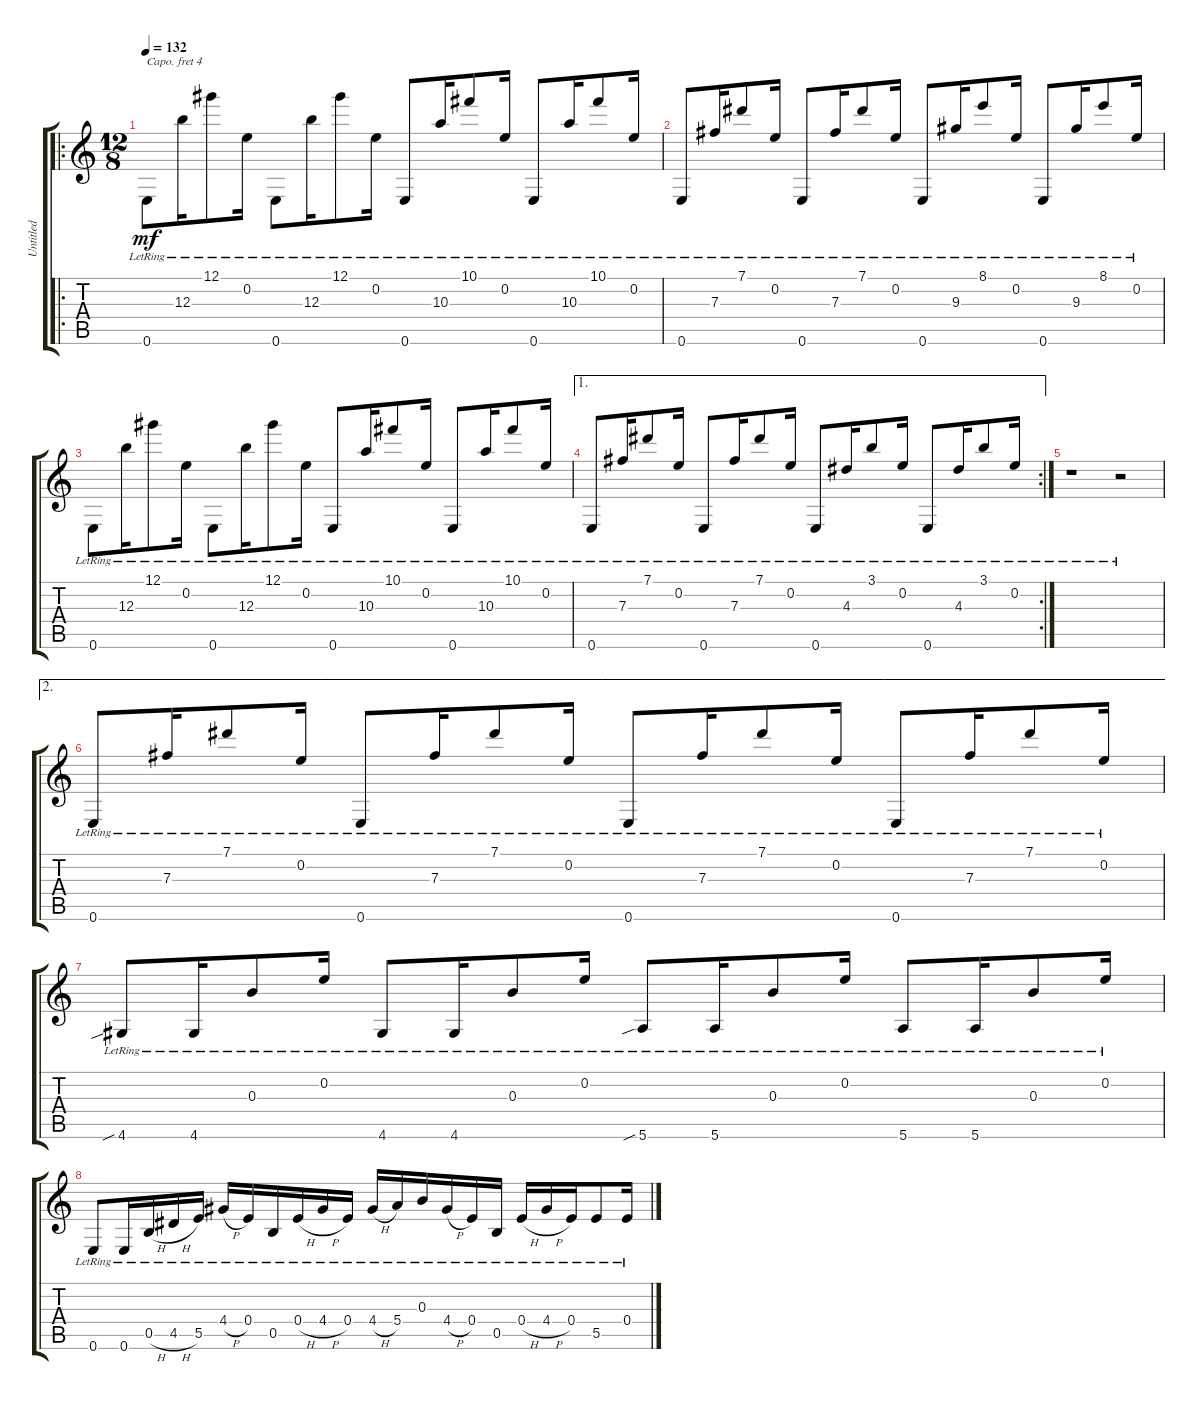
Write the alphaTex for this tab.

\track ("Untitled" "Untitled") {instrument acousticguitarsteel}
\staff {score tabs}
\capo 4
\tuning (E4 C4 G3 C3 G2 C2) {hide}
\ro
\ts (12 8)
\tempo 132
\clef g2
\ks c
0.6{lr}.8{dy mf} 12.3{lr}.16 12.1{lr}.8 0.2{lr}.16 0.6{lr}.8 12.3{lr}.16 12.1{lr}.8 0.2{lr}.16 0.6{lr}.8 10.3{lr}.16 10.1{lr}.8 0.2{lr}.16 0.6{lr}.8 10.3{lr}.16 10.1{lr}.8 0.2{lr}.16 |
0.6{lr}.8 7.3{lr}.16 7.1{lr}.8 0.2{lr}.16 0.6{lr}.8 7.3{lr}.16 7.1{lr}.8 0.2{lr}.16 0.6{lr}.8 9.3{lr}.16 8.1{lr}.8 0.2{lr}.16 0.6{lr}.8 9.3{lr}.16 8.1{lr}.8 0.2{lr}.16 |
0.6{lr}.8 12.3{lr}.16 12.1{lr}.8 0.2{lr}.16 0.6{lr}.8 12.3{lr}.16 12.1{lr}.8 0.2{lr}.16 0.6{lr}.8 10.3{lr}.16 10.1{lr}.8 0.2{lr}.16 0.6{lr}.8 10.3{lr}.16 10.1{lr}.8 0.2{lr}.16 |
\ae 1
\rc 2
0.6{lr}.8 7.3{lr}.16 7.1{lr}.8 0.2{lr}.16 0.6{lr}.8 7.3{lr}.16 7.1{lr}.8 0.2{lr}.16 0.6{lr}.8 4.3{lr}.16 3.1{lr}.8 0.2{lr}.16 0.6{lr}.8 4.3{lr}.16 3.1{lr}.8 0.2{lr}.16 |
r.1 r.2 |
\ae 2
0.6{lr}.8 7.3{lr}.16 7.1{lr}.8 0.2{lr}.16 0.6{lr}.8 7.3{lr}.16 7.1{lr}.8 0.2{lr}.16 0.6{lr}.8 7.3{lr}.16 7.1{lr}.8 0.2{lr}.16 0.6{lr}.8 7.3{lr}.16 7.1{lr}.8 0.2{lr}.16 |
4.6{sib lr}.8 4.6{lr}.16 0.3{lr}.8 0.2{lr}.16 4.6{lr}.8 4.6{lr}.16 0.3{lr}.8 0.2{lr}.16 5.6{sib lr}.8 5.6{lr}.16 0.3{lr}.8 0.2{lr}.16 5.6{lr}.8 5.6{lr}.16 0.3{lr}.8 0.2{lr}.16 |
0.6{lr}.8 0.6{lr}.16 0.5{h lr}.16 4.5{h lr}.16 5.5{lr}.16 4.4{h lr}.16 0.4{lr}.16 0.5{lr}.16 0.4{h lr}.16 4.4{h lr}.16 0.4{lr}.16 4.4{h lr}.16 5.4{lr}.16 0.3{lr}.16 4.4{h lr}.16 0.4{lr}.16 0.5{lr}.16 0.4{h lr}.16 4.4{h lr}.16 0.4{lr}.16 5.5{lr}.8 0.4{lr}.16
